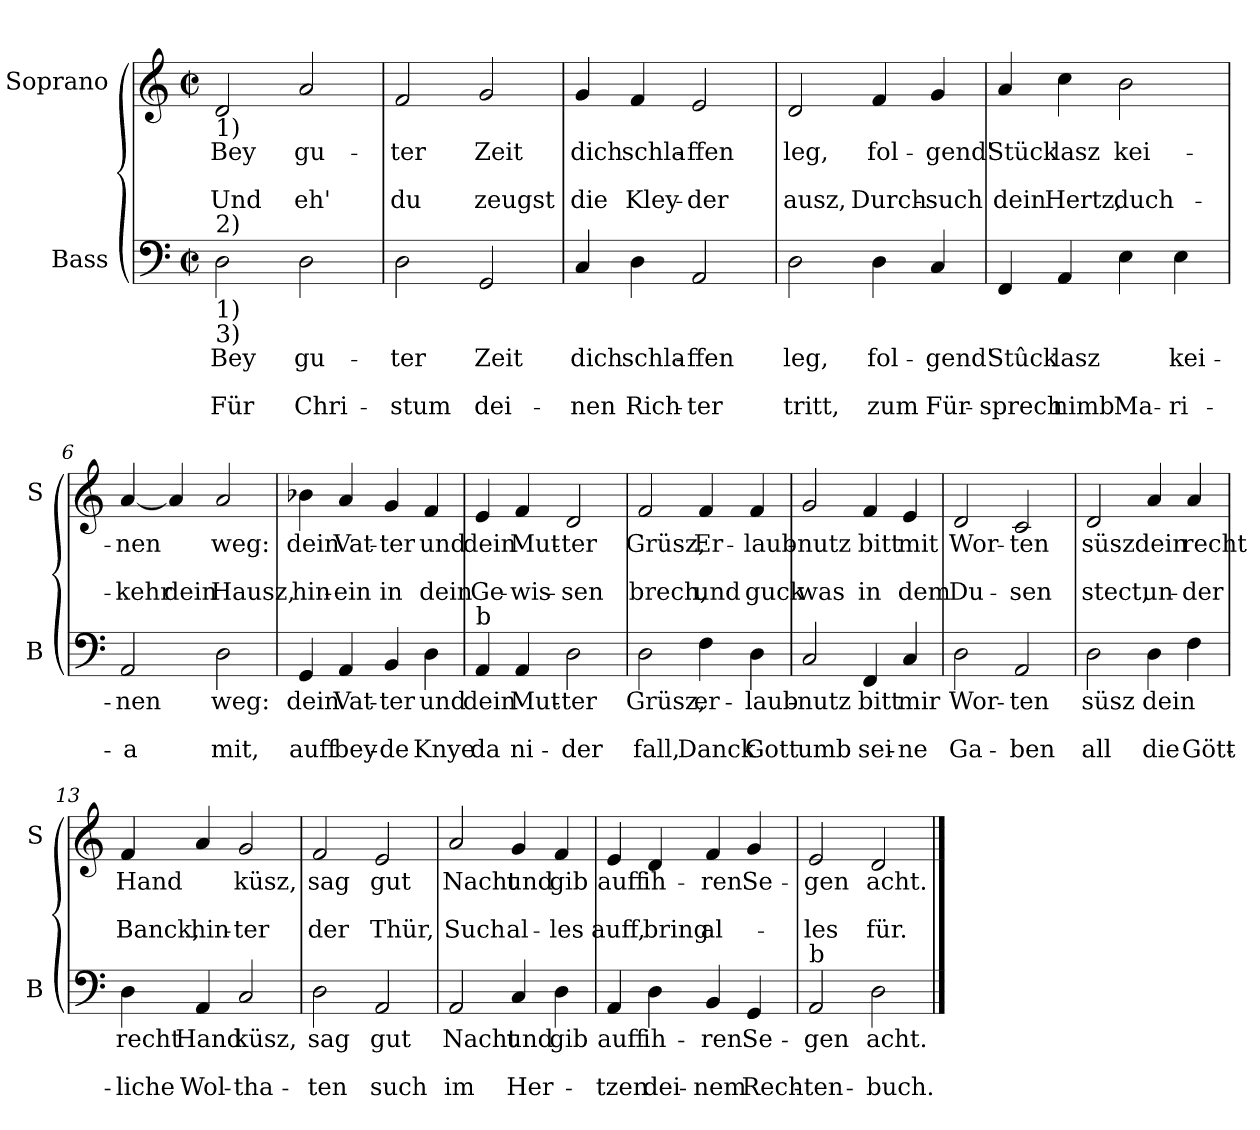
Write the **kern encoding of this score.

**kern	**text	**text	**text	**kern	**text	**text	**text
*part2	*part2	*part2	*part2	*part1	*part1	*part1	*part1
*staff2	*staff2	*staff2	*staff2	*staff1	*staff1	*staff1	*staff1
*I"Bass	*	*	*	*I"Soprano	*	*	*
*I'B	*	*	*	*I'S	*	*	*
*clefF4	*	*	*	*clefG2	*	*	*
*k[]	*	*	*	*k[]	*	*	*
*C:	*	*	*	*C:	*	*	*
*M2/2	*	*	*	*M2/2	*	*	*
*met(c|)	*	*	*	*met(c|)	*	*	*
=1	=1	=1	=1	=1	=1	=1	=1
!	!	!	!	!LO:TX:b:t=1)	!	!	!
!LO:TX:a:t=2)	!	!	!	!	!	!	!
!LO:TX:b:t=1)	!	!	!	!	!	!	!
!LO:TX:b:t=3)	!	!	!	!	!	!	!
!	!LO:LY:b	!	!LO:LY:b	!	!LO:LY:b	!	!LO:LY:b
2D\	Bey	.	Für	2d/	Bey	.	Und
!	!LO:LY:b	!	!LO:LY:b	!	!LO:LY:b	!	!LO:LY:b
2D\	gu-	.	Chri-	2a/	gu-	.	eh'
=2	=2	=2	=2	=2	=2	=2	=2
!	!LO:LY:b	!	!LO:LY:b	!	!LO:LY:b	!	!LO:LY:b
2D\	-ter	.	-stum	2f/	-ter	.	du
!	!LO:LY:b	!	!LO:LY:b	!	!LO:LY:b	!	!LO:LY:b
2GG/	Zeit	.	dei-	2g/	Zeit	.	zeugst
=3	=3	=3	=3	=3	=3	=3	=3
!	!LO:LY:b	!	!LO:LY:b	!	!LO:LY:b	!	!LO:LY:b
4C/	dich	.	-nen	4g/	dich	.	die
!	!LO:LY:b	!	!LO:LY:b	!	!LO:LY:b	!	!LO:LY:b
4D\	schla-	.	Rich-	4f/	schla-	.	Kley-
!	!LO:LY:b	!	!LO:LY:b	!	!LO:LY:b	!	!LO:LY:b
2AA/	-ffen	.	-ter	2e/	-ffen	.	-der
=4	=4	=4	=4	=4	=4	=4	=4
!	!LO:LY:b	!	!LO:LY:b	!	!LO:LY:b	!	!LO:LY:b
2D\	leg,	.	tritt,	2d/	leg,	.	ausz,
!	!LO:LY:b	!	!LO:LY:b	!	!LO:LY:b	!	!LO:LY:b
4D\	fol-	.	zum	4f/	fol-	.	Durch-
!	!LO:LY:b	!	!LO:LY:b	!	!LO:LY:b	!	!LO:LY:b
4C/	-gend'	.	Für-	4g/	-gend'	.	-such
=5	=5	=5	=5	=5	=5	=5	=5
!	!LO:LY:b	!	!LO:LY:b	!	!LO:LY:b	!	!LO:LY:b
4FF/	Stûck	.	-sprech	4a/	Stück	.	dein
!	!LO:LY:b	!	!LO:LY:b	!	!LO:LY:b	!	!LO:LY:b
4AA/	lasz	.	nimb	4cc\	lasz	.	Hertz,
!	!	!	!LO:LY:b	!	!LO:LY:b	!	!LO:LY:b
4E\	.	.	Ma-	2b\	kei-	.	duch-
!	!LO:LY:b	!	!LO:LY:b	!	!	!	!
4E\	kei-	.	-ri-	.	.	.	.
!!LO:LB:g=z
=6	=6	=6	=6	=6	=6	=6	=6
!	!LO:LY:b	!	!LO:LY:b	!	!LO:LY:b	!	!LO:LY:b
2AA/	-nen	.	-a	[4a/	-nen	.	-kehr
!	!	!	!	!	!	!	!LO:LY:b
.	.	.	.	4a/]	.	.	dein
!	!LO:LY:b	!	!LO:LY:b	!	!LO:LY:b	!	!LO:LY:b
2D\	weg:	.	mit,	2a/	weg:	.	Hausz,
=7	=7	=7	=7	=7	=7	=7	=7
!	!LO:LY:b	!	!LO:LY:b	!	!LO:LY:b	!	!LO:LY:b
4GG/	dein	.	auff	4b-X\	dein	.	hin-
!	!LO:LY:b	!	!LO:LY:b	!	!LO:LY:b	!	!LO:LY:b
4AA/	Vat-	.	bey-	4a/	Vat-	.	-ein
!	!LO:LY:b	!	!LO:LY:b	!	!LO:LY:b	!	!LO:LY:b
4BB/	-ter	.	-de	4g/	-ter	.	in
!	!LO:LY:b	!	!LO:LY:b	!	!LO:LY:b	!	!LO:LY:b
4D\	und	.	Knye	4f/	und	.	dein
=8	=8	=8	=8	=8	=8	=8	=8
!LO:TX:a:t=b	!	!	!	!	!	!	!
!	!LO:LY:b	!	!LO:LY:b	!	!LO:LY:b	!	!LO:LY:b
4AA/	dein	.	da	4e/	dein	.	Ge-
!	!LO:LY:b	!	!LO:LY:b	!	!LO:LY:b	!	!LO:LY:b
4AA/	Mut-	.	ni-	4f/	Mut-	.	-wis-
!	!LO:LY:b	!	!LO:LY:b	!	!LO:LY:b	!	!LO:LY:b
2D\	-ter	.	-der	2d/	-ter	.	-sen
=9	=9	=9	=9	=9	=9	=9	=9
!	!LO:LY:b	!	!LO:LY:b	!	!LO:LY:b	!	!LO:LY:b
2D\	Grüsz,	.	fall,	2f/	Grüsz,	.	brech,
!	!LO:LY:b	!	!LO:LY:b	!	!LO:LY:b	!	!LO:LY:b
4F\	er-	.	Danck	4f/	Er-	.	und
!	!LO:LY:b	!	!LO:LY:b	!	!LO:LY:b	!	!LO:LY:b
4D\	-laub-	.	Gott	4f/	-laub-	.	guck
=10	=10	=10	=10	=10	=10	=10	=10
!	!LO:LY:b	!	!LO:LY:b	!	!LO:LY:b	!	!LO:LY:b
2C/	-nutz	.	umb	2g/	-nutz	.	was
!	!LO:LY:b	!	!LO:LY:b	!	!LO:LY:b	!	!LO:LY:b
4FF/	bitt	.	sei-	4f/	bitt	.	in
!	!LO:LY:b	!	!LO:LY:b	!	!LO:LY:b	!	!LO:LY:b
4C/	mir	.	-ne	4e/	mit	.	dem
=11	=11	=11	=11	=11	=11	=11	=11
!	!LO:LY:b	!	!LO:LY:b	!	!LO:LY:b	!	!LO:LY:b
2D\	Wor-	.	Ga-	2d/	Wor-	.	Du-
!	!LO:LY:b	!	!LO:LY:b	!	!LO:LY:b	!	!LO:LY:b
2AA/	-ten	.	-ben	2c/	-ten	.	-sen
!!LO:LB:g=z
=12	=12	=12	=12	=12	=12	=12	=12
!	!LO:LY:b	!	!LO:LY:b	!	!LO:LY:b	!	!LO:LY:b
2D\	süsz	.	all	2d/	süsz	.	stect,
!	!LO:LY:b	!	!LO:LY:b	!	!LO:LY:b	!	!LO:LY:b
4D\	dein	.	die	4a/	dein	.	un-
!	!	!	!LO:LY:b	!	!LO:LY:b	!	!LO:LY:b
4F\	.	.	Gött-	4a/	recht	.	-der
=13	=13	=13	=13	=13	=13	=13	=13
!	!LO:LY:b	!	!LO:LY:b	!	!LO:LY:b	!	!LO:LY:b
4D\	recht	.	-liche	4f/	Hand	.	Banck,
!	!LO:LY:b	!	!LO:LY:b	!	!	!	!LO:LY:b
4AA/	Hand	.	Wol-	4a/	.	.	hin-
!	!LO:LY:b	!	!LO:LY:b	!	!LO:LY:b	!	!LO:LY:b
2C/	küsz,	.	-tha-	2g/	küsz,	.	-ter
=14	=14	=14	=14	=14	=14	=14	=14
!	!LO:LY:b	!	!LO:LY:b	!	!LO:LY:b	!	!LO:LY:b
2D\	sag	.	-ten	2f/	sag	.	der
!	!LO:LY:b	!	!LO:LY:b	!	!LO:LY:b	!	!LO:LY:b
2AA/	gut	.	such	2e/	gut	.	Thür,
=15	=15	=15	=15	=15	=15	=15	=15
!	!LO:LY:b	!	!LO:LY:b	!	!LO:LY:b	!	!LO:LY:b
2AA/	Nacht	.	im	2a/	Nacht	.	Such
!	!LO:LY:b	!	!LO:LY:b	!	!LO:LY:b	!	!LO:LY:b
4C/	und	.	Her-	4g/	und	.	al-
!	!LO:LY:b	!	!	!	!LO:LY:b	!	!LO:LY:b
4D\	gib	.	.	4f/	gib	.	-les
=16	=16	=16	=16	=16	=16	=16	=16
!	!LO:LY:b	!	!LO:LY:b	!	!LO:LY:b	!	!LO:LY:b
4AA/	auff	.	-tzen	4e/	auff	.	auff,
!	!LO:LY:b	!	!LO:LY:b	!	!LO:LY:b	!	!LO:LY:b
4D\	ih-	.	dei-	4d/	ih-	.	bring
!	!LO:LY:b	!	!LO:LY:b	!	!LO:LY:b	!	!LO:LY:b
4BB/	-ren	.	-nem	4f/	-ren	.	al-
!	!LO:LY:b	!	!LO:LY:b	!	!LO:LY:b	!	!
4GG/	Se-	.	Rech-	4g/	Se-	.	.
=17	=17	=17	=17	=17	=17	=17	=17
!LO:TX:a:t=b	!	!	!	!	!	!	!
!	!LO:LY:b	!	!LO:LY:b	!	!LO:LY:b	!	!LO:LY:b
2AA/	-gen	.	-ten-	2e/	-gen	.	-les
!	!LO:LY:b	!	!LO:LY:b	!	!LO:LY:b	!	!LO:LY:b
2D\	acht.	.	-buch.	2d/	acht.	.	für.
==	==	==	==	==	==	==	==
*-	*-	*-	*-	*-	*-	*-	*-
